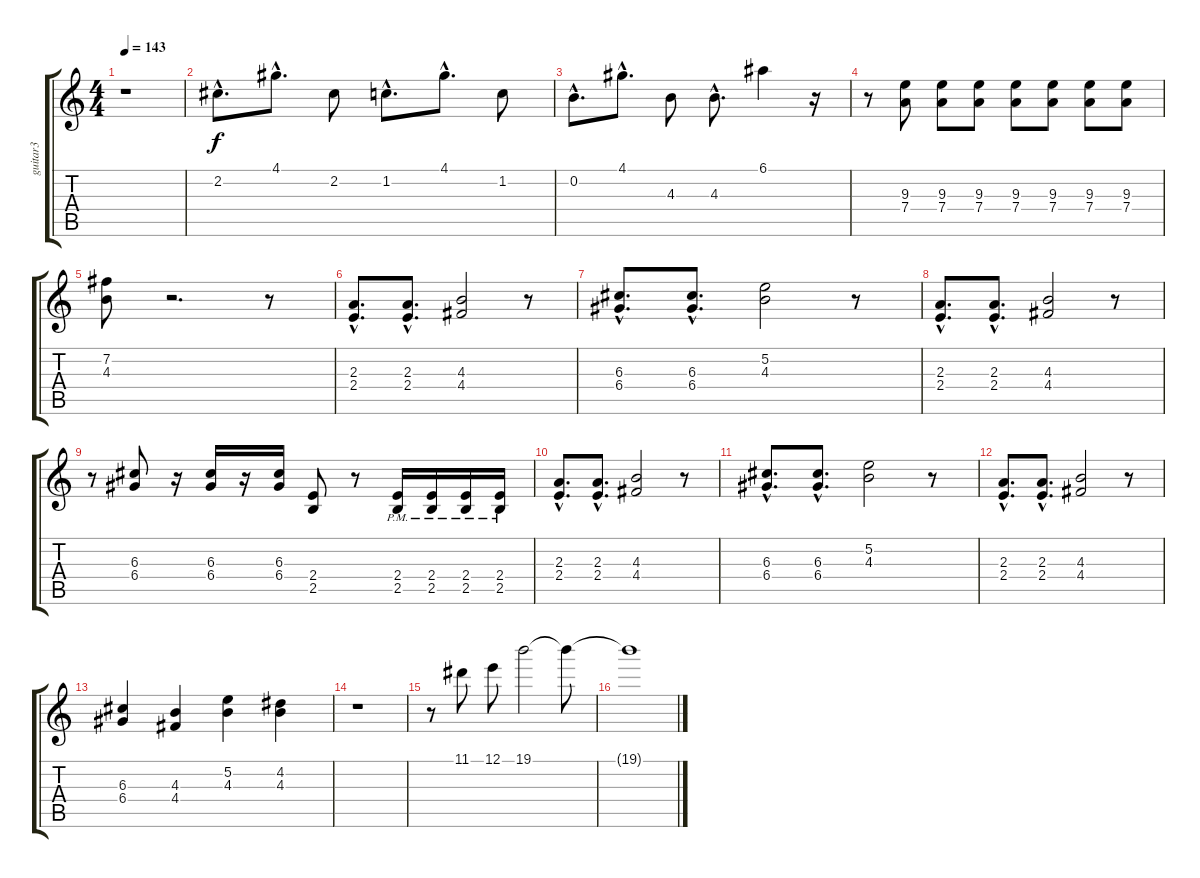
\track ("guitar3" "guitar3") {instrument distortionguitar}
\staff {score tabs}
\tuning (E4 B3 G3 D3 A2 E2) {hide}
\ts (4 4)
\tempo 143
\clef g2
\ks c
r.1{dy f} |
2.2{hac}.8{d} 4.1{hac}.8{d} 2.2.8 1.2{hac}.8{d} 4.1{hac}.8{d} 1.2.8 |
0.2{hac}.8{d} 4.1{hac}.8{d} 4.3.8 4.3{hac}.8{d} 6.1.4 r.16 |
r.8 (9.3 7.4).8 (9.3 7.4).8 (9.3 7.4).8 (9.3 7.4).8 (9.3 7.4).8 (9.3 7.4).8 (9.3 7.4).8 |
(7.2 4.3).8 r.2{d} r.8 |
(2.3{hac} 2.4{hac}).8{d} (2.3{hac} 2.4{hac}).8{d} (4.3 4.4).2 r.8 |
(6.3{hac} 6.4{hac}).8{d} (6.3{hac} 6.4{hac}).8{d} (5.2 4.3).2 r.8 |
(2.3{hac} 2.4{hac}).8{d} (2.3{hac} 2.4{hac}).8{d} (4.3 4.4).2 r.8 |
r.8 (6.3 6.4).8 r.16 (6.3 6.4).16 r.16 (6.3 6.4).16 (2.4 2.5).8 r.8 (2.4{pm} 2.5).16 (2.4{pm} 2.5).16 (2.4{pm} 2.5).16 (2.4{pm} 2.5).16 |
(2.3{hac} 2.4{hac}).8{d} (2.3{hac} 2.4{hac}).8{d} (4.3 4.4).2 r.8 |
(6.3{hac} 6.4{hac}).8{d} (6.3{hac} 6.4{hac}).8{d} (5.2 4.3).2 r.8 |
(2.3 2.4{hac}).8{d} (2.3{hac} 2.4{hac}).8{d} (4.3 4.4).2 r.8 |
(6.3 6.4).4 (4.3 4.4).4 (5.2 4.3).4 (4.2 4.3).4 |
r.1 |
r.8 11.1.8 12.1.8 19.1.2 19.1{t}.8 |
19.1{t}.1
